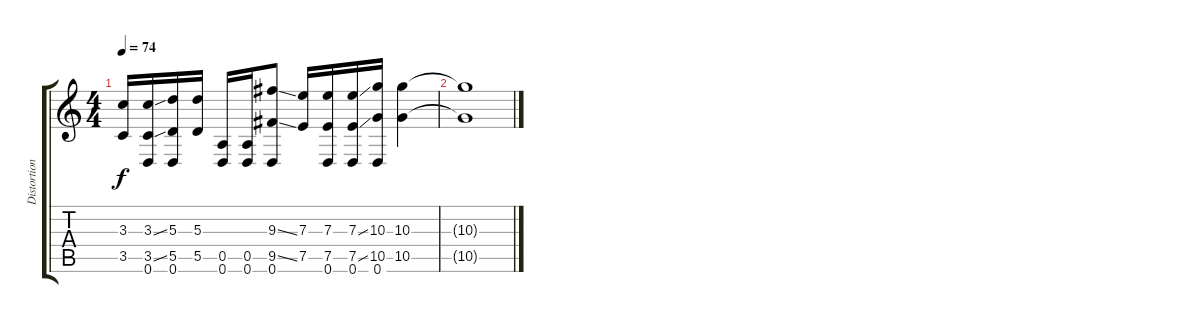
\track ("Distortion" "Distortion") {instrument distortionguitar}
\staff {score tabs}
\tuning (D4 D4 A3 D3 A2 D2) {hide}
\ts (4 4)
\tempo 74
\clef g2
\ks c
(3.3 3.5).16{dy f} (3.3{ss} 3.5{ss} 0.6).16 (5.3 5.5 0.6).16 (5.3 5.5).16 (0.5 0.6).16 (0.5 0.6).16 (9.3{ss} 9.5{ss} 0.6).8 (7.3 7.5).16 (7.3 7.5 0.6).16 (7.3{ss} 7.5{ss} 0.6).16 (10.3 10.5 0.6).16 (10.3 10.5).4 |
(10.3{t} 10.5{t}).1
